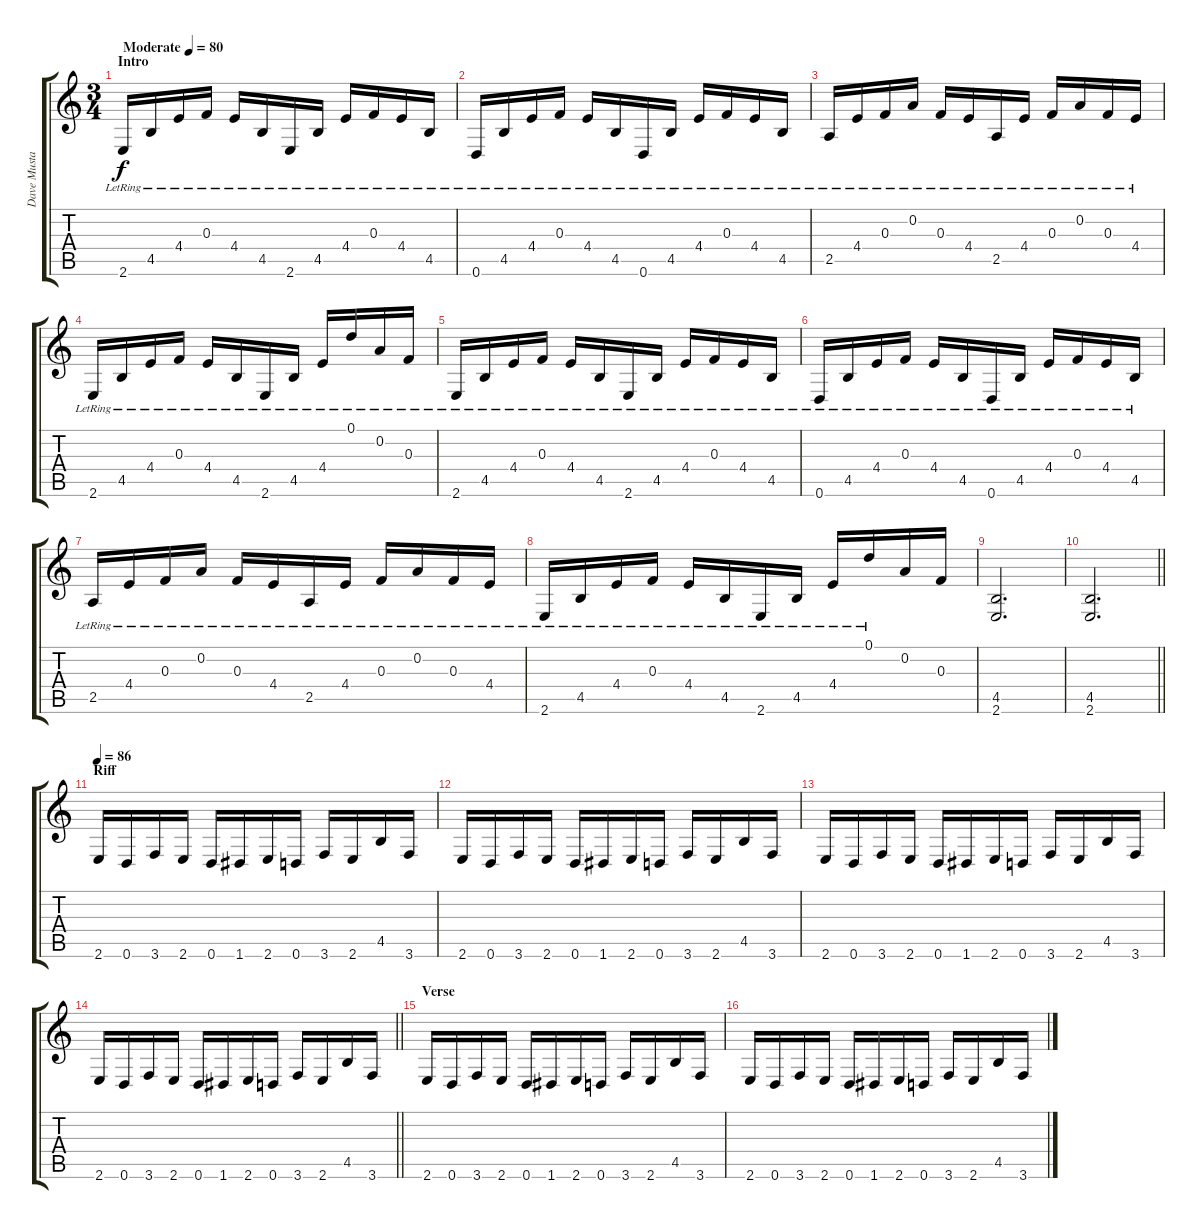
\track ("Dave Mustaine" "Dave Musta") {instrument distortionguitar}
\staff {score tabs}
\tuning (D4 A3 F3 C3 G2 D2) {hide}
\ts (3 4)
\section ("" "Intro")
\tempo (80 "Moderate")
\clef g2
\ks c
2.6{lr}.16{dy f instrument acousticguitarsteel} 4.5{lr}.16 4.4{lr}.16 0.3{lr}.16 4.4{lr}.16 4.5{lr}.16 2.6{lr}.16 4.5{lr}.16 4.4{lr}.16 0.3{lr}.16 4.4{lr}.16 4.5{lr}.16 |
0.6{lr}.16 4.5{lr}.16 4.4{lr}.16 0.3{lr}.16 4.4{lr}.16 4.5{lr}.16 0.6{lr}.16 4.5{lr}.16 4.4{lr}.16 0.3{lr}.16 4.4{lr}.16 4.5{lr}.16 |
2.5{lr}.16 4.4{lr}.16 0.3{lr}.16 0.2{lr}.16 0.3{lr}.16 4.4{lr}.16 2.5{lr}.16 4.4{lr}.16 0.3{lr}.16 0.2{lr}.16 0.3{lr}.16 4.4{lr}.16 |
2.6{lr}.16 4.5{lr}.16 4.4{lr}.16 0.3{lr}.16 4.4{lr}.16 4.5{lr}.16 2.6{lr}.16 4.5{lr}.16 4.4{lr}.16 0.1{lr}.16 0.2{lr}.16 0.3{lr}.16 |
2.6{lr}.16 4.5{lr}.16 4.4{lr}.16 0.3{lr}.16 4.4{lr}.16 4.5{lr}.16 2.6{lr}.16 4.5{lr}.16 4.4{lr}.16 0.3{lr}.16 4.4{lr}.16 4.5{lr}.16 |
0.6{lr}.16 4.5{lr}.16 4.4{lr}.16 0.3{lr}.16 4.4{lr}.16 4.5{lr}.16 0.6{lr}.16 4.5{lr}.16 4.4{lr}.16 0.3{lr}.16 4.4{lr}.16 4.5{lr}.16 |
2.5{lr}.16 4.4{lr}.16 0.3{lr}.16 0.2{lr}.16 0.3{lr}.16 4.4{lr}.16 2.5{lr}.16 4.4{lr}.16 0.3{lr}.16 0.2{lr}.16 0.3{lr}.16 4.4{lr}.16 |
2.6{lr}.16 4.5{lr}.16 4.4{lr}.16 0.3{lr}.16 4.4{lr}.16 4.5{lr}.16 2.6{lr}.16 4.5{lr}.16 4.4{lr}.16 0.1{lr}.16 0.2.16 0.3.16 |
(4.5 2.6).2{d instrument distortionguitar} |
\barLineRight lightlight
(4.5 2.6).2{d} |
\section ("" "Riff")
\tempo 86
2.6.16 0.6.16 3.6.16 2.6.16 0.6.16 1.6.16 2.6.16 0.6.16 3.6.16 2.6.16 4.5.16 3.6.16 |
2.6.16 0.6.16 3.6.16 2.6.16 0.6.16 1.6.16 2.6.16 0.6.16 3.6.16 2.6.16 4.5.16 3.6.16 |
2.6.16 0.6.16 3.6.16 2.6.16 0.6.16 1.6.16 2.6.16 0.6.16 3.6.16 2.6.16 4.5.16 3.6.16 |
\barLineRight lightlight
2.6.16 0.6.16 3.6.16 2.6.16 0.6.16 1.6.16 2.6.16 0.6.16 3.6.16 2.6.16 4.5.16 3.6.16 |
\section ("" "Verse")
2.6.16 0.6.16 3.6.16 2.6.16 0.6.16 1.6.16 2.6.16 0.6.16 3.6.16 2.6.16 4.5.16 3.6.16 |
2.6.16 0.6.16 3.6.16 2.6.16 0.6.16 1.6.16 2.6.16 0.6.16 3.6.16 2.6.16 4.5.16 3.6.16
